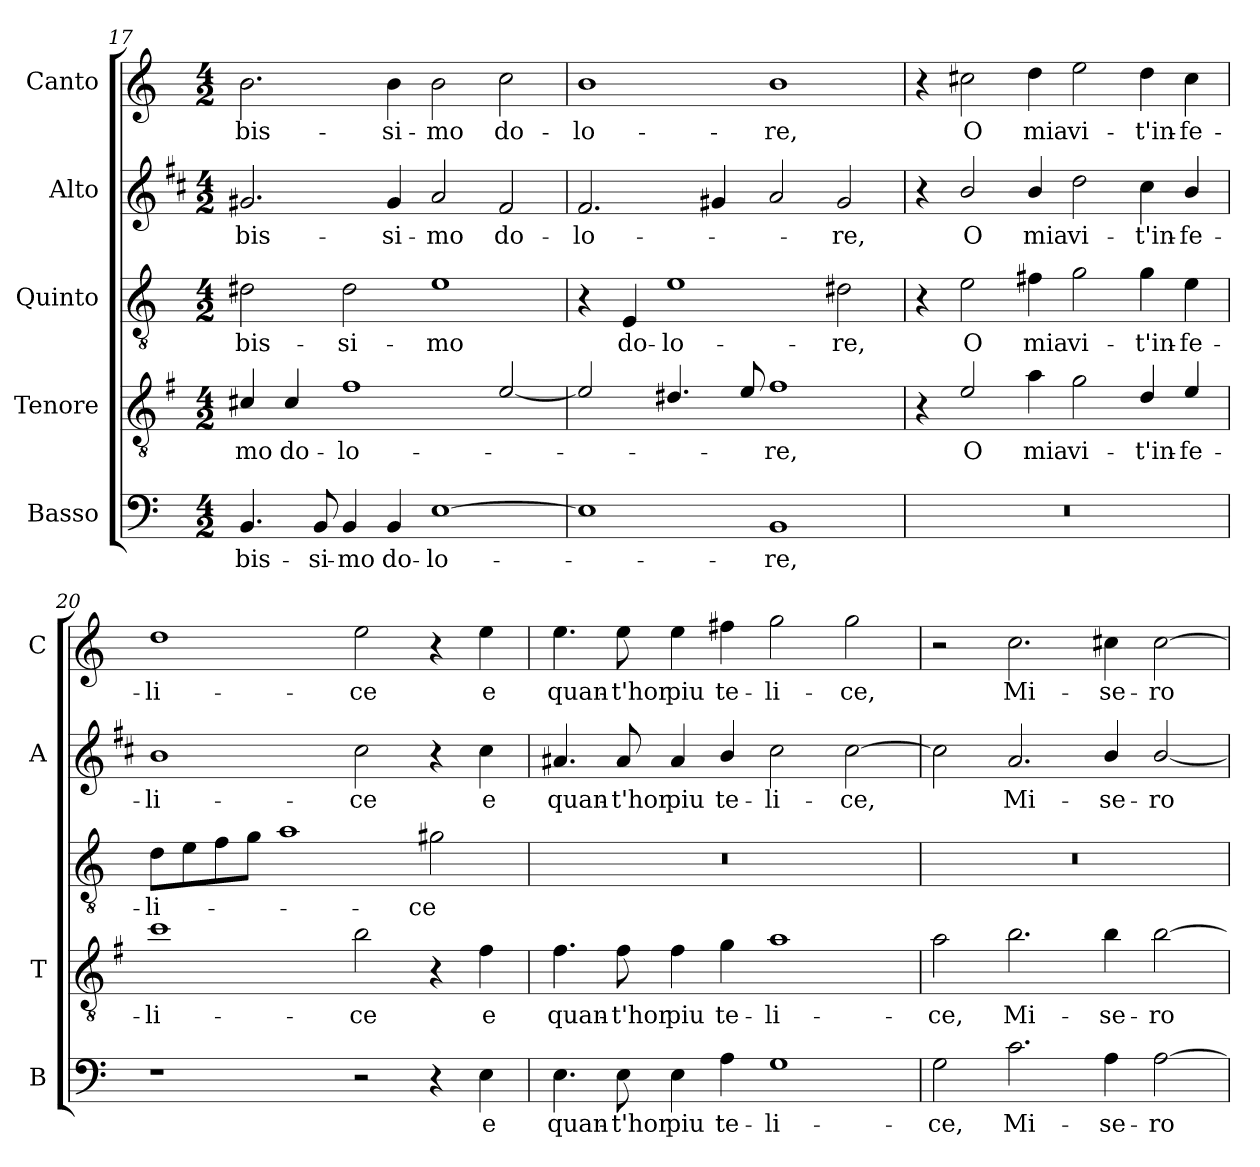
**kern	**text	**kern	**text	**kern	**text	**kern	**text	**kern	**text
*part5	*part5	*part4	*part4	*part3	*part3	*part2	*part2	*part1	*part1
*staff5	*staff5	*staff4	*staff4	*staff3	*staff3	*staff2	*staff2	*staff1	*staff1
*I"Basso	*	*I"Tenore	*	*I"Quinto	*	*I"Alto	*	*I"Canto	*
*I'B	*	*I'T	*	*	*	*I'A	*	*I'C	*
*clefF4	*	*clefGv2	*	*clefGv2	*	*clefG2	*	*clefG2	*
*	*	*ITrd4c7	*	*	*	*ITrd1c2	*	*	*
*k[]	*	*k[]	*	*k[]	*	*k[]	*	*k[]	*
*C:	*	*C:	*	*C:	*	*C:	*	*C:	*
*M4/2	*	*M4/2	*	*M4/2	*	*M4/2	*	*M4/2	*
=17	=17	=17	=17	=17	=17	=17	=17	=17	=17
!	!LO:LY:b	!	!LO:LY:b	!	!LO:LY:b	!	!LO:LY:b	!	!LO:LY:b
4.BB/	-bis-	4F#X/	-mo	2d#X\	-bis-	2.f#X/	-bis-	2.b\	-bis-
!	!	!	!LO:LY:b	!	!	!	!	!	!
.	.	4F#/	do-	.	.	.	.	.	.
!	!LO:LY:b	!	!	!	!	!	!	!	!
8BB/	-si-	.	.	.	.	.	.	.	.
!	!LO:LY:b	!	!LO:LY:b	!	!LO:LY:b	!	!	!	!
4BB/	-mo	1B	-lo-	2d#\	-si-	.	.	.	.
!	!LO:LY:b	!	!	!	!	!	!LO:LY:b	!	!LO:LY:b
4BB/	do-	.	.	.	.	4f#/	-si-	4b\	-si-
!	!LO:LY:b	!	!	!	!LO:LY:b	!	!LO:LY:b	!	!LO:LY:b
[1E	-lo-	.	.	1e	-mo	2g/	-mo	2b\	-mo
!	!	!	!	!	!	!	!LO:LY:b	!	!LO:LY:b
.	.	[2A/	.	.	.	2e/	do-	2cc\	do-
=18	=18	=18	=18	=18	=18	=18	=18	=18	=18
!	!	!	!	!	!	!	!LO:LY:b	!	!LO:LY:b
1E]	.	2A/]	.	4r	.	2.e/	-lo-	1b	-lo-
!	!	!	!	!	!LO:LY:b	!	!	!	!
.	.	.	.	4E/	do-	.	.	.	.
!	!	!	!	!	!LO:LY:b	!	!	!	!
.	.	4.G#X/	.	1e	-lo-	.	.	.	.
.	.	.	.	.	.	4f#X/	.	.	.
.	.	8A/	.	.	.	.	.	.	.
!	!LO:LY:b	!	!LO:LY:b	!	!	!	!	!	!LO:LY:b
1BB	-re,	1B	-re,	.	.	2g/	.	1b	-re,
!	!	!	!	!	!LO:LY:b	!	!LO:LY:b	!	!
.	.	.	.	2d#X\	-re,	2f#/	-re,	.	.
!!LO:LB:g=z
=19	=19	=19	=19	=19	=19	=19	=19	=19	=19
0r	.	4r	.	4r	.	4r	.	4r	.
!	!	!	!LO:LY:b	!	!LO:LY:b	!	!LO:LY:b	!	!LO:LY:b
.	.	2A/	O	2e\	O	2a/	O	2cc#X\	O
!	!	!	!LO:LY:b	!	!LO:LY:b	!	!LO:LY:b	!	!LO:LY:b
.	.	4d\	mia	4f#X\	mia	4a/	mia	4dd\	mia
!	!	!	!LO:LY:b	!	!LO:LY:b	!	!LO:LY:b	!	!LO:LY:b
.	.	2c\	vi-	2g\	vi-	2cc\	vi-	2ee\	vi-
!	!	!	!LO:LY:b	!	!LO:LY:b	!	!LO:LY:b	!	!LO:LY:b
.	.	4G/	-t'in-	4g\	-t'in-	4b\	-t'in-	4dd\	-t'in-
!	!	!	!LO:LY:b	!	!LO:LY:b	!	!LO:LY:b	!	!LO:LY:b
.	.	4A/	-fe-	4e\	-fe-	4a/	-fe-	4cc#\	-fe-
=20	=20	=20	=20	=20	=20	=20	=20	=20	=20
!	!	!	!LO:LY:b	!	!LO:LY:b	!	!LO:LY:b	!	!LO:LY:b
1r	.	1f	-li-	8d\L	-li-	1a	-li-	1dd	-li-
.	.	.	.	8e\	.	.	.	.	.
.	.	.	.	8f\	.	.	.	.	.
.	.	.	.	8g\J	.	.	.	.	.
.	.	.	.	1a	.	.	.	.	.
!	!	!	!LO:LY:b	!	!	!	!LO:LY:b	!	!LO:LY:b
2r	.	2e\	-ce	.	.	2b\	-ce	2ee\	-ce
!	!	!	!	!	!LO:LY:b	!	!	!	!
4r	.	4r	.	2g#X\	-ce	4r	.	4r	.
!	!LO:LY:b	!	!LO:LY:b	!	!	!	!LO:LY:b	!	!LO:LY:b
4E\	e	4B\	e	.	.	4b\	e	4ee\	e
=21	=21	=21	=21	=21	=21	=21	=21	=21	=21
!	!LO:LY:b	!	!LO:LY:b	!	!	!	!LO:LY:b	!	!LO:LY:b
4.E\	quan-	4.B\	quan-	0r	.	4.g#X/	quan-	4.ee\	quan-
!	!LO:LY:b	!	!LO:LY:b	!	!	!	!LO:LY:b	!	!LO:LY:b
8E\	-t'hor	8B\	-t'hor	.	.	8g#/	-t'hor	8ee\	-t'hor
!	!LO:LY:b	!	!LO:LY:b	!	!	!	!LO:LY:b	!	!LO:LY:b
4E\	piu	4B\	piu	.	.	4g#/	piu	4ee\	piu
!	!LO:LY:b	!	!LO:LY:b	!	!	!	!LO:LY:b	!	!LO:LY:b
4A\	te-	4c\	te-	.	.	4a/	te-	4ff#X\	te-
!	!LO:LY:b	!	!LO:LY:b	!	!	!	!LO:LY:b	!	!LO:LY:b
1G	-li-	1d	-li-	.	.	2b\	-li-	2gg\	-li-
!	!	!	!	!	!	!	!LO:LY:b	!	!LO:LY:b
.	.	.	.	.	.	[2b\	-ce,	2gg\	-ce,
=22	=22	=22	=22	=22	=22	=22	=22	=22	=22
!	!LO:LY:b	!	!LO:LY:b	!	!	!	!	!	!
2G\	-ce,	2d\	-ce,	0r	.	2b\]	.	2r	.
!	!LO:LY:b	!	!LO:LY:b	!	!	!	!LO:LY:b	!	!LO:LY:b
2.c\	Mi-	2.e\	Mi-	.	.	2.g/	Mi-	2.cc\	Mi-
!	!LO:LY:b	!	!LO:LY:b	!	!	!	!LO:LY:b	!	!LO:LY:b
4A\	-se-	4e\	-se-	.	.	4a/	-se-	4cc#X\	-se-
!	!LO:LY:b	!	!LO:LY:b	!	!	!	!LO:LY:b	!	!LO:LY:b
[2A\	-ro	[2e\	-ro	.	.	[2a/	-ro	[2cc#\	-ro
=	=	=	=	=	=	=	=	=	=
*-	*-	*-	*-	*-	*-	*-	*-	*-	*-
